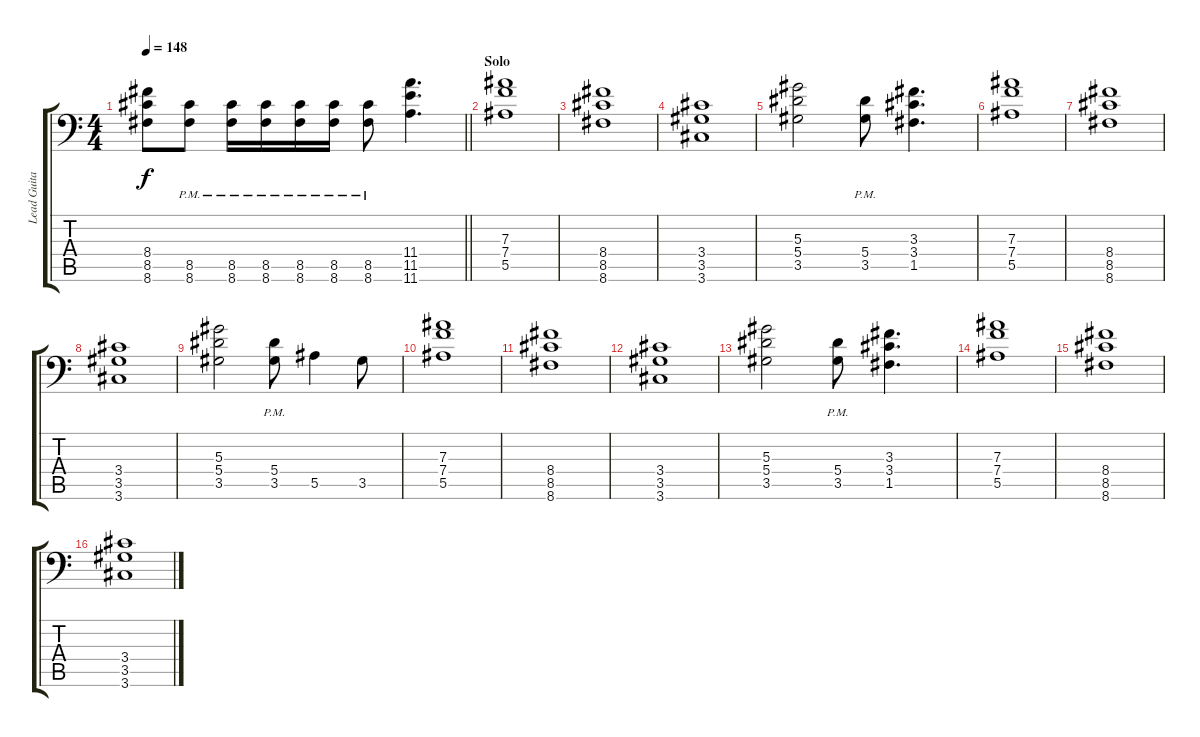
\track ("Lead Guitar 2" "Lead Guita") {instrument distortionguitar}
\staff {score tabs}
\tuning (C4 G3 Eb3 Bb2 F2 Bb1) {hide}
\ts (4 4)
\tempo 148
\clef f4
\barLineRight lightlight
\ks c
(8.4 8.5 8.6).8{dy f} (8.5{pm} 8.6{pm}).8 (8.5{pm} 8.6{pm}).16 (8.5{pm} 8.6{pm}).16 (8.5{pm} 8.6{pm}).16 (8.5{pm} 8.6{pm}).16 (8.5{pm} 8.6{pm}).8 (11.4 11.5 11.6).4{d} |
\section ("" "Solo")
(7.3 7.4 5.5).1 |
(8.4 8.5 8.6).1 |
(3.4 3.5 3.6).1 |
(5.3 5.4 3.5).2 (5.4{pm} 3.5{pm}).8 (3.3 3.4 1.5).4{d} |
(7.3 7.4 5.5).1 |
(8.4 8.5 8.6).1 |
(3.4 3.5 3.6).1 |
(5.3 5.4 3.5).2 (5.4{pm} 3.5{pm}).8 5.5.4 3.5.8 |
(7.3 7.4 5.5).1 |
(8.4 8.5 8.6).1 |
(3.4 3.5 3.6).1 |
(5.3 5.4 3.5).2 (5.4{pm} 3.5{pm}).8 (3.3 3.4 1.5).4{d} |
(7.3 7.4 5.5).1 |
(8.4 8.5 8.6).1 |
(3.4 3.5 3.6).1
